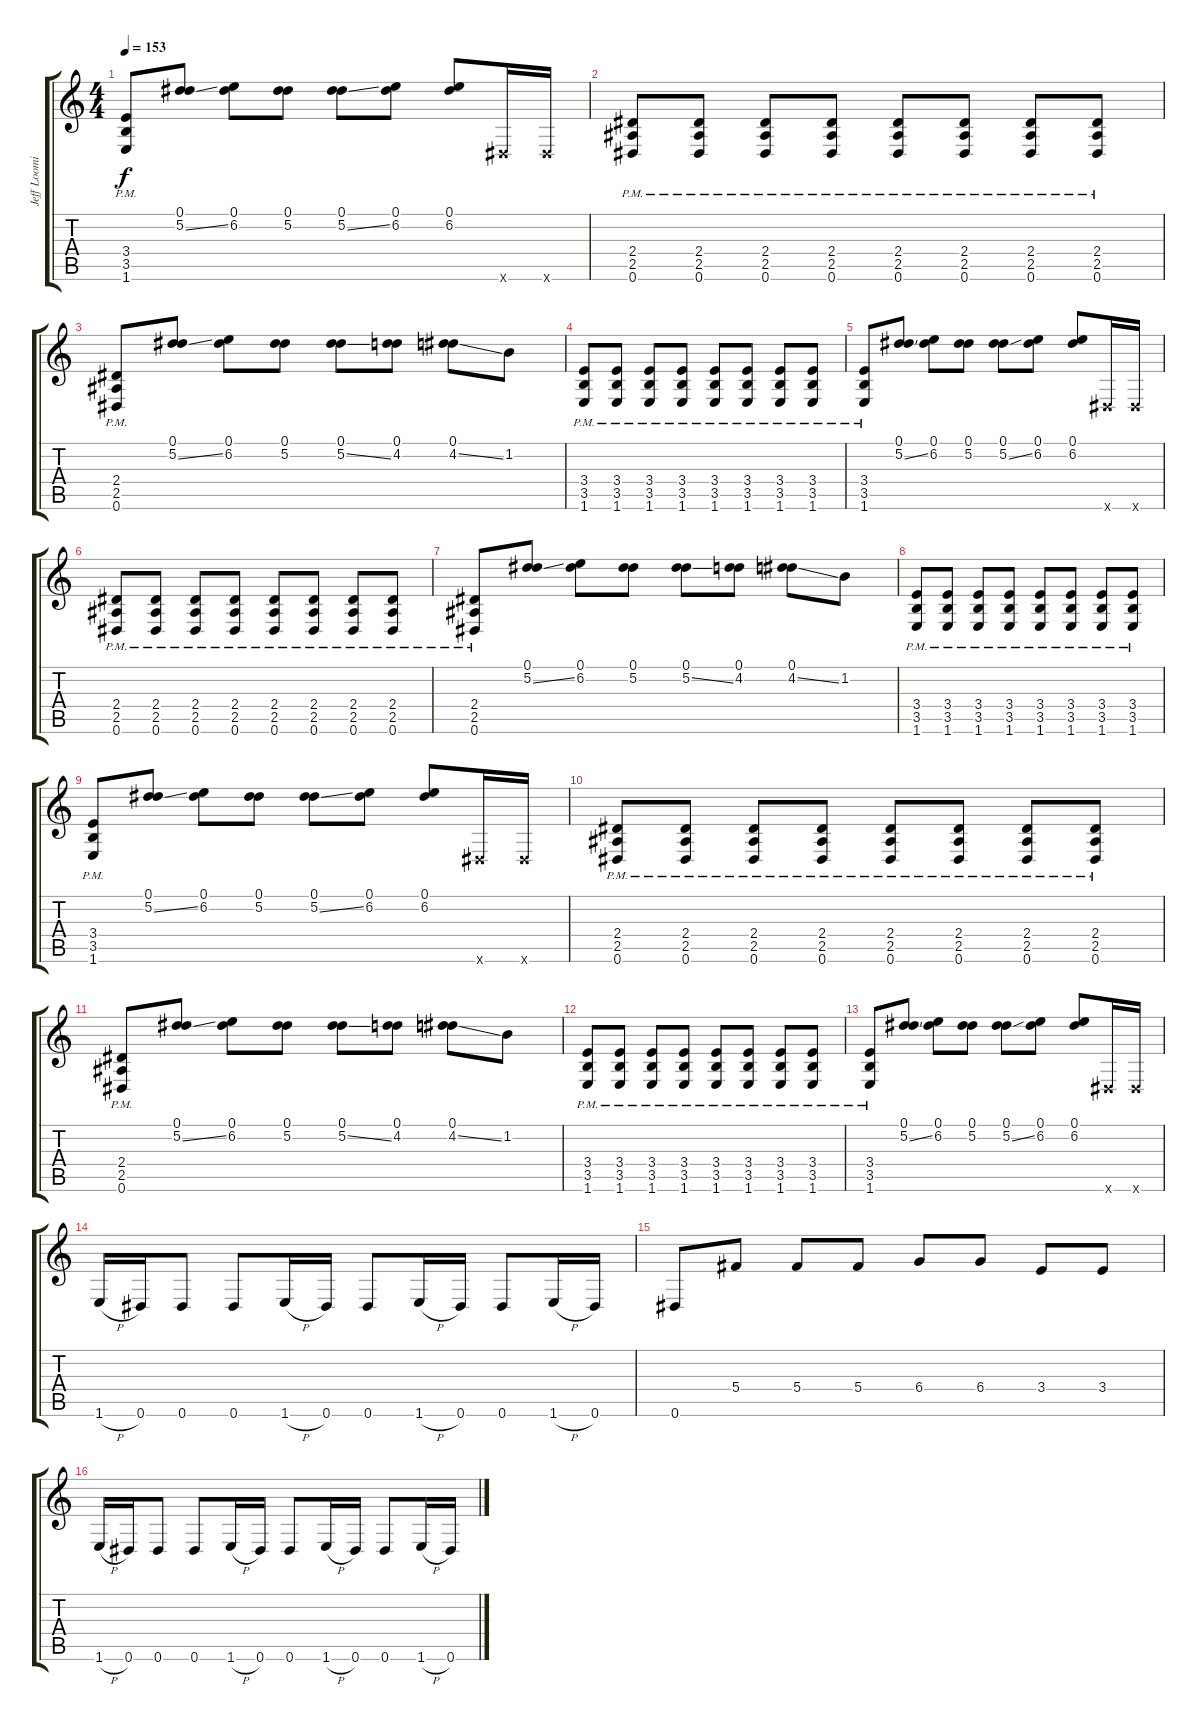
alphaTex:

\track ("Jeff Loomis" "Jeff Loomi") {instrument distortionguitar}
\staff {score tabs}
\tuning (Eb4 Bb3 Gb3 Db3 Ab2 Eb2) {hide}
\ts (4 4)
\tempo 153
\clef g2
\ks c
(3.4{pm} 3.5{pm} 1.6{pm}).8{dy f} (0.1 5.2{ss}).8 (0.1 6.2).8 (0.1 5.2).8 (0.1 5.2{ss}).8 (0.1 6.2).8 (0.1 6.2).8 0.6{x}.16 0.6{x}.16 |
(2.4{pm} 2.5{pm} 0.6{pm}).8 (2.4{pm} 2.5{pm} 0.6{pm}).8 (2.4{pm} 2.5{pm} 0.6{pm}).8 (2.4{pm} 2.5{pm} 0.6{pm}).8 (2.4{pm} 2.5{pm} 0.6{pm}).8 (2.4{pm} 2.5{pm} 0.6{pm}).8 (2.4{pm} 2.5{pm} 0.6{pm}).8 (2.4{pm} 2.5{pm} 0.6{pm}).8 |
(2.4{pm} 2.5{pm} 0.6{pm}).8 (0.1 5.2{ss}).8 (0.1 6.2).8 (0.1 5.2).8 (0.1 5.2{ss}).8 (0.1 4.2).8 (0.1 4.2{ss}).8 1.2.8 |
(3.4{pm} 3.5{pm} 1.6{pm}).8 (3.4{pm} 3.5{pm} 1.6{pm}).8 (3.4{pm} 3.5{pm} 1.6{pm}).8 (3.4{pm} 3.5{pm} 1.6{pm}).8 (3.4{pm} 3.5{pm} 1.6{pm}).8 (3.4{pm} 3.5{pm} 1.6{pm}).8 (3.4{pm} 3.5{pm} 1.6{pm}).8 (3.4{pm} 3.5{pm} 1.6{pm}).8 |
(3.4{pm} 3.5{pm} 1.6{pm}).8 (0.1 5.2{ss}).8 (0.1 6.2).8 (0.1 5.2).8 (0.1 5.2{ss}).8 (0.1 6.2).8 (0.1 6.2).8 0.6{x}.16 0.6{x}.16 |
(2.4{pm} 2.5{pm} 0.6{pm}).8 (2.4{pm} 2.5{pm} 0.6{pm}).8 (2.4{pm} 2.5{pm} 0.6{pm}).8 (2.4{pm} 2.5{pm} 0.6{pm}).8 (2.4{pm} 2.5{pm} 0.6{pm}).8 (2.4{pm} 2.5{pm} 0.6{pm}).8 (2.4{pm} 2.5{pm} 0.6{pm}).8 (2.4{pm} 2.5{pm} 0.6{pm}).8 |
(2.4{pm} 2.5{pm} 0.6{pm}).8 (0.1 5.2{ss}).8 (0.1 6.2).8 (0.1 5.2).8 (0.1 5.2{ss}).8 (0.1 4.2).8 (0.1 4.2{ss}).8 1.2.8 |
(3.4{pm} 3.5{pm} 1.6{pm}).8 (3.4{pm} 3.5{pm} 1.6{pm}).8 (3.4{pm} 3.5{pm} 1.6{pm}).8 (3.4{pm} 3.5{pm} 1.6{pm}).8 (3.4{pm} 3.5{pm} 1.6{pm}).8 (3.4{pm} 3.5{pm} 1.6{pm}).8 (3.4{pm} 3.5{pm} 1.6{pm}).8 (3.4{pm} 3.5{pm} 1.6{pm}).8 |
(3.4{pm} 3.5{pm} 1.6{pm}).8 (0.1 5.2{ss}).8 (0.1 6.2).8 (0.1 5.2).8 (0.1 5.2{ss}).8 (0.1 6.2).8 (0.1 6.2).8 0.6{x}.16 0.6{x}.16 |
(2.4{pm} 2.5{pm} 0.6{pm}).8 (2.4{pm} 2.5{pm} 0.6{pm}).8 (2.4{pm} 2.5{pm} 0.6{pm}).8 (2.4{pm} 2.5{pm} 0.6{pm}).8 (2.4{pm} 2.5{pm} 0.6{pm}).8 (2.4{pm} 2.5{pm} 0.6{pm}).8 (2.4{pm} 2.5{pm} 0.6{pm}).8 (2.4{pm} 2.5{pm} 0.6{pm}).8 |
(2.4{pm} 2.5{pm} 0.6{pm}).8 (0.1 5.2{ss}).8 (0.1 6.2).8 (0.1 5.2).8 (0.1 5.2{ss}).8 (0.1 4.2).8 (0.1 4.2{ss}).8 1.2.8 |
(3.4{pm} 3.5{pm} 1.6{pm}).8 (3.4{pm} 3.5{pm} 1.6{pm}).8 (3.4{pm} 3.5{pm} 1.6{pm}).8 (3.4{pm} 3.5{pm} 1.6{pm}).8 (3.4{pm} 3.5{pm} 1.6{pm}).8 (3.4{pm} 3.5{pm} 1.6{pm}).8 (3.4{pm} 3.5{pm} 1.6{pm}).8 (3.4{pm} 3.5{pm} 1.6{pm}).8 |
(3.4{pm} 3.5{pm} 1.6{pm}).8 (0.1 5.2{ss}).8 (0.1 6.2).8 (0.1 5.2).8 (0.1 5.2{ss}).8 (0.1 6.2).8 (0.1 6.2).8 0.6{x}.16 0.6{x}.16 |
1.6{h}.16 0.6.16 0.6.8 0.6.8 1.6{h}.16 0.6.16 0.6.8 1.6{h}.16 0.6.16 0.6.8 1.6{h}.16 0.6.16 |
0.6.8 5.4.8 5.4.8 5.4.8 6.4.8 6.4.8 3.4.8 3.4.8 |
1.6{h}.16 0.6.16 0.6.8 0.6.8 1.6{h}.16 0.6.16 0.6.8 1.6{h}.16 0.6.16 0.6.8 1.6{h}.16 0.6.16
